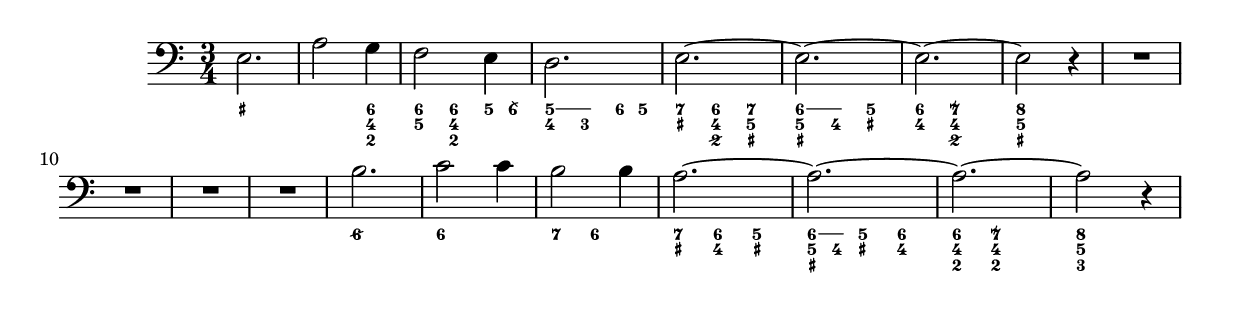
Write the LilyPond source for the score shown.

\version "2.18.2"

"/continuo/music" = \relative c {
  << \new Voice = "continuo_voice1" {
    \time 3/4
    \key a \minor
    e2.
    a2 g4
    f2 e4
    d2.
    e ~
    e ~
    e ~
    e2 r4
    R2.*4
    b'2.
    c2 c4
    b2 b4
    a2. ~
    a ~
    a ~
    a2 r4
  } >>
}
"/continuo/figures" = \figuremode {
  <_+>2.
  s2 <6 4 2>4
  <6 5> <6 4 2> <5>8 <6\\>
  <5 4>4 \bassFigureExtendersOn <5 3> \bassFigureExtendersOff <6>8 <5>
  <7 _+>4 <6 4 2/> <7 5 _+>
  <6 5 _+> \bassFigureExtendersOn <6 4> \bassFigureExtendersOff <5 _+>
  <6 4> <7\\ 4 2/>2
  <8 5 _+> s4
  s2.*4
  <6/>2.
  <6>2 s4
  <7> <6>2
  <7 _+>4 <6 4> <5 _+>
  <6 5 _+>8 \bassFigureExtendersOn <6 4> \bassFigureExtendersOff <5 _+>4 <6 4>
  <6 4 2> <7\\ 4 2>2
  <8 5 3>
}

\book {
  \header {
  }

  \bookpart { 
    \score {
      <<
      \new Staff = ContinuoStaff \with { \override VerticalAxisGroup.remove-empty = ##f }

      \context Staff = ContinuoStaff {
        \clef "bass"
        \"/continuo/music"
      }

      \new FiguredBass { \"/continuo/figures" }

      >>
    }
  }
}
